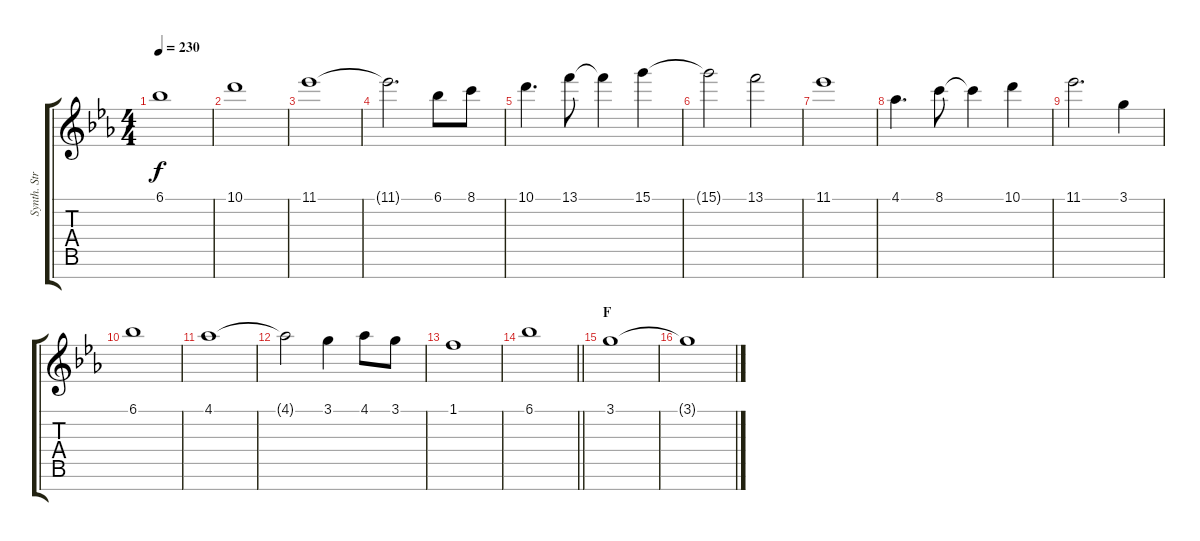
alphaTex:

\track ("Synth. Strings" "Synth. Str") {instrument stringensemble1}
\staff {score tabs}
\tuning (E5 B4 G4 D4 A3 E3 B2) {hide}
\ts (4 4)
\tempo 230
\clef g2
\ks eb
6.1.1{dy f} |
10.1.1 |
11.1.1 |
11.1{t}.2{d} 6.1.8 8.1.8 |
10.1.4{d} 13.1.8 13.1{t}.4 15.1.4 |
15.1{t}.2 13.1.2 |
11.1.1 |
4.1.4{d} 8.1.8 8.1{t}.4 10.1.4 |
11.1.2{d} 3.1.4 |
6.1.1 |
4.1.1 |
4.1{t}.2 3.1.4 4.1.8 3.1.8 |
1.1.1 |
\barLineRight lightlight
6.1.1 |
\section ("" "F")
3.1.1 |
3.1{t}.1
